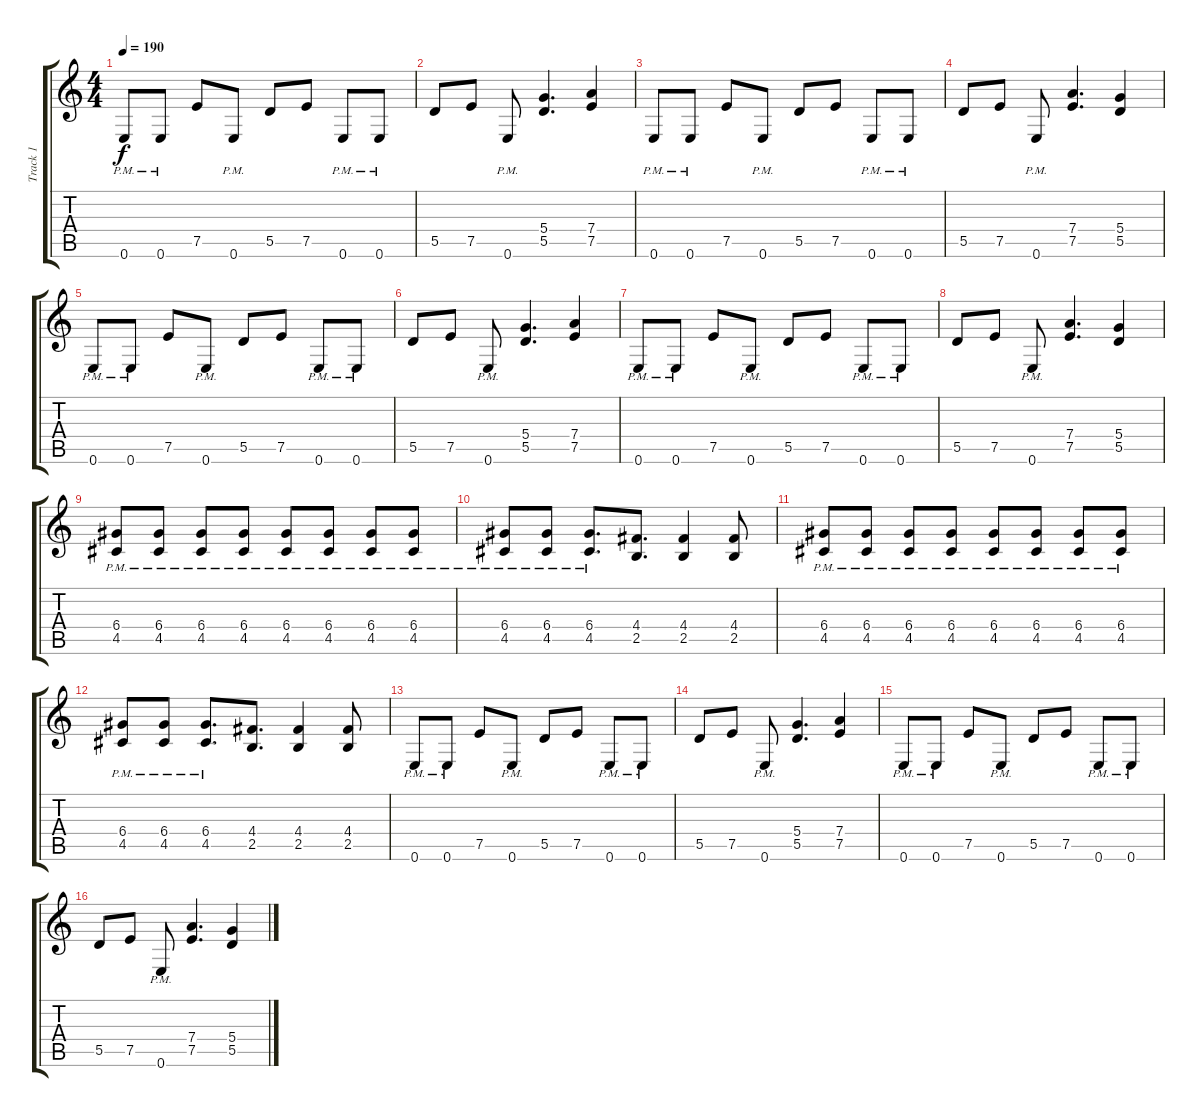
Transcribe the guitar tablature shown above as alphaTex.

\track ("Track 1" "Track 1") {instrument distortionguitar}
\staff {score tabs}
\tuning (E4 B3 G3 D3 A2 E2) {hide}
\ts (4 4)
\tempo 190
\clef g2
\ks c
0.6{pm}.8{dy f} 0.6{pm}.8 7.5.8 0.6{pm}.8 5.5.8 7.5.8 0.6{pm}.8 0.6{pm}.8 |
5.5.8 7.5.8 0.6{pm}.8 (5.4 5.5).4{d} (7.4 7.5).4 |
0.6{pm}.8 0.6{pm}.8 7.5.8 0.6{pm}.8 5.5.8 7.5.8 0.6{pm}.8 0.6{pm}.8 |
5.5.8 7.5.8 0.6{pm}.8 (7.4 7.5).4{d} (5.4 5.5).4 |
0.6{pm}.8 0.6{pm}.8 7.5.8 0.6{pm}.8 5.5.8 7.5.8 0.6{pm}.8 0.6{pm}.8 |
5.5.8 7.5.8 0.6{pm}.8 (5.4 5.5).4{d} (7.4 7.5).4 |
0.6{pm}.8 0.6{pm}.8 7.5.8 0.6{pm}.8 5.5.8 7.5.8 0.6{pm}.8 0.6{pm}.8 |
5.5.8 7.5.8 0.6{pm}.8 (7.4 7.5).4{d} (5.4 5.5).4 |
(6.4{pm} 4.5{pm}).8 (6.4{pm} 4.5{pm}).8 (6.4{pm} 4.5{pm}).8 (6.4{pm} 4.5{pm}).8 (6.4{pm} 4.5{pm}).8 (6.4{pm} 4.5{pm}).8 (6.4{pm} 4.5{pm}).8 (6.4{pm} 4.5{pm}).8 |
(6.4{pm} 4.5{pm}).8 (6.4{pm} 4.5{pm}).8 (6.4{pm} 4.5{pm}).8{d} (4.4 2.5).8{d} (4.4 2.5).4 (4.4 2.5).8 |
(6.4{pm} 4.5{pm}).8 (6.4{pm} 4.5{pm}).8 (6.4{pm} 4.5{pm}).8 (6.4{pm} 4.5{pm}).8 (6.4{pm} 4.5{pm}).8 (6.4{pm} 4.5{pm}).8 (6.4{pm} 4.5{pm}).8 (6.4{pm} 4.5{pm}).8 |
(6.4{pm} 4.5{pm}).8 (6.4{pm} 4.5{pm}).8 (6.4{pm} 4.5{pm}).8{d} (4.4 2.5).8{d} (4.4 2.5).4 (4.4 2.5).8 |
0.6{pm}.8 0.6{pm}.8 7.5.8 0.6{pm}.8 5.5.8 7.5.8 0.6{pm}.8 0.6{pm}.8 |
5.5.8 7.5.8 0.6{pm}.8 (5.4 5.5).4{d} (7.4 7.5).4 |
0.6{pm}.8 0.6{pm}.8 7.5.8 0.6{pm}.8 5.5.8 7.5.8 0.6{pm}.8 0.6{pm}.8 |
5.5.8 7.5.8 0.6{pm}.8 (7.4 7.5).4{d} (5.4 5.5).4
